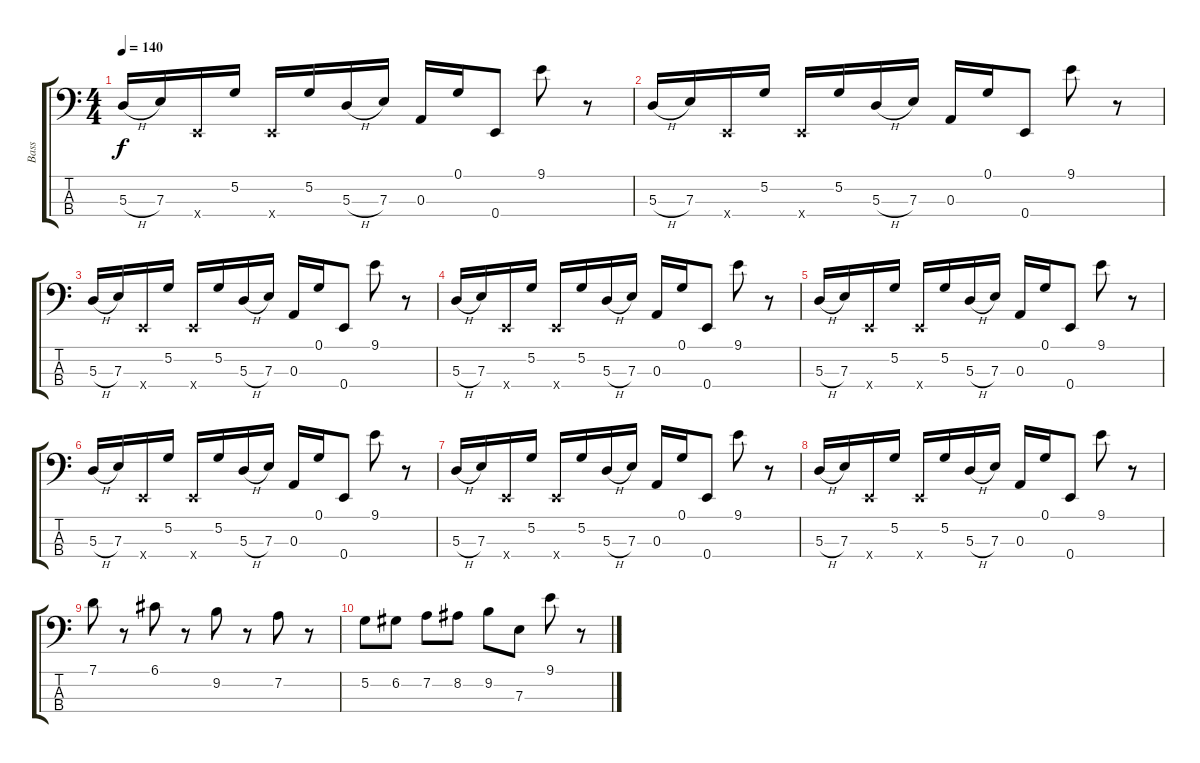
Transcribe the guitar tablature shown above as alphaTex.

\track ("Bass" "Bass") {instrument slapbass1}
\staff {score tabs}
\tuning (G2 D2 A1 E1) {hide}
\ts (4 4)
\tempo 140
\clef f4
\ks c
5.3{h}.16{dy f} 7.3.16 0.4{x}.16 5.2.16 0.4{x}.16 5.2.16 5.3{h}.16 7.3.16 0.3.16 0.1.16 0.4.8 9.1.8 r.8 |
5.3{h}.16 7.3.16 0.4{x}.16 5.2.16 0.4{x}.16 5.2.16 5.3{h}.16 7.3.16 0.3.16 0.1.16 0.4.8 9.1.8 r.8 |
5.3{h}.16 7.3.16 0.4{x}.16 5.2.16 0.4{x}.16 5.2.16 5.3{h}.16 7.3.16 0.3.16 0.1.16 0.4.8 9.1.8 r.8 |
5.3{h}.16 7.3.16 0.4{x}.16 5.2.16 0.4{x}.16 5.2.16 5.3{h}.16 7.3.16 0.3.16 0.1.16 0.4.8 9.1.8 r.8 |
5.3{h}.16 7.3.16 0.4{x}.16 5.2.16 0.4{x}.16 5.2.16 5.3{h}.16 7.3.16 0.3.16 0.1.16 0.4.8 9.1.8 r.8 |
5.3{h}.16 7.3.16 0.4{x}.16 5.2.16 0.4{x}.16 5.2.16 5.3{h}.16 7.3.16 0.3.16 0.1.16 0.4.8 9.1.8 r.8 |
5.3{h}.16 7.3.16 0.4{x}.16 5.2.16 0.4{x}.16 5.2.16 5.3{h}.16 7.3.16 0.3.16 0.1.16 0.4.8 9.1.8 r.8 |
5.3{h}.16 7.3.16 0.4{x}.16 5.2.16 0.4{x}.16 5.2.16 5.3{h}.16 7.3.16 0.3.16 0.1.16 0.4.8 9.1.8 r.8 |
7.1.8 r.8 6.1.8 r.8 9.2.8 r.8 7.2.8 r.8 |
5.2.8 6.2.8 7.2.8 8.2.8 9.2.8 7.3.8 9.1.8 r.8
